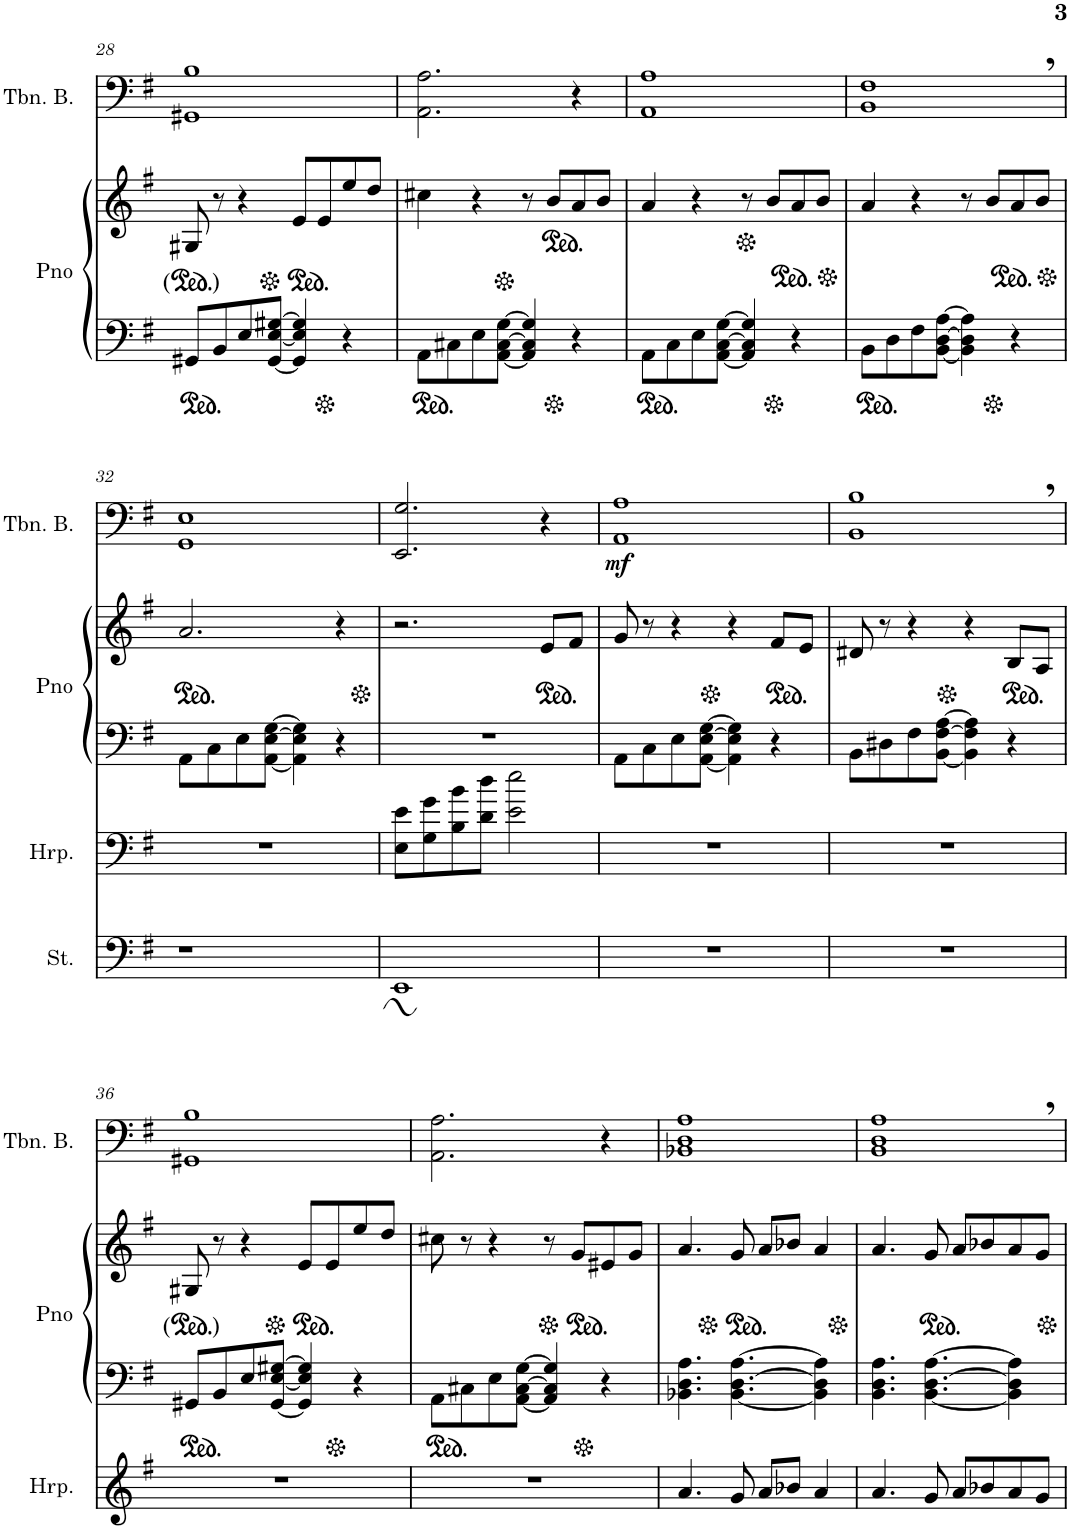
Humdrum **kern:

**kern	**kern	**kern	**kern	**kern	**kern	**dynam
*part4	*part3	*part3	*part2	*part2	*part1	*part1
*staff6	*staff5	*staff4	*staff3	*staff2	*staff1	*staff1
*I"Cordas	*I"Harpa	*	*I"Piano	*	*I"Trombone Baixo	*
*	*I'Hrp.	*	*I'Pno	*	*I'Tbn. B.	*
!!LO:PB:g=z
*clefF4	*clefF4	*clefG2	*clefF4	*clefG2	*clefF4	*
*k[f#]	*k[f#]	*k[f#]	*k[f#]	*k[f#]	*k[f#]	*
*M4/4	*M4/4	*M4/4	*M4/4	*M4/4	*M4/4	*
*	*	*	*ped	*	*	*
=28	=28	=28	=28	=28	=28	=28
1r	1r	1r	8GG#X/L	8G#X/	1GG#X 1B	.
.	.	.	8BB/	8r	.	.
.	.	.	8E/	4r	.	.
.	.	.	[8GG#/ [8E/ [8G#X/J	.	.	.
*	*	*	*	*ped	*	*
.	.	.	4GG#/] 4E/] 4G#/]	8e/L	.	.
.	.	.	.	8e/	.	.
*	*	*	*Xped	*	*	*
.	.	.	4r	8ee/	.	.
.	.	.	.	8dd/J	.	.
=29	=29	=29	=29	=29	=29	=29
*	*	*	*ped	*	*	*
1r	1r	1r	8AA\L	4cc#X\	2.AA\ 2.A\	.
.	.	.	8C#X\	.	.	.
.	.	.	8E\	4r	.	.
.	.	.	[8AA\ [8C#\ [8G\J	.	.	.
*	*	*	*	*Xped	*	*
.	.	.	4AA/] 4C#/] 4G/]	8r	.	.
*	*	*	*	*ped	*	*
.	.	.	.	8b/L	.	.
*	*	*	*Xped	*	*	*
.	.	.	4r	8a/	4r	.
.	.	.	.	8b/J	.	.
=30	=30	=30	=30	=30	=30	=30
1r	1r	1r	8AA\L	4a/	1AA 1A	.
.	.	.	8C\	.	.	.
.	.	.	8E\	4r	.	.
.	.	.	[8AA\ [8C\ [8G\J	.	.	.
*	*	*	*	*Xped	*	*
.	.	.	4AA/] 4C/] 4G/]	8r	.	.
*	*	*	*	*ped	*	*
.	.	.	.	8b/L	.	.
.	.	.	4r	8a/	.	.
.	.	.	.	8b/J	.	.
=31	=31	=31	=31	=31	=31	=31
*	*	*	*	*Xped	*	*
1r	1r	1r	8BB\L	4a/	1BB, 1F#,	.
.	.	.	8D\	.	.	.
.	.	.	8F#\	4r	.	.
.	.	.	[8BB\ [8D\ [8A\J	.	.	.
.	.	.	4BB\] 4D\] 4A\]	8r	.	.
*	*	*	*	*ped	*	*
.	.	.	.	8b/L	.	.
.	.	.	4r	8a/	.	.
.	.	.	.	8b/J	.	.
!!LO:LB:g=z
=32	=32	=32	=32	=32	=32	=32
*	*	*	*	*Xped	*	*
*	*	*	*	*ped	*	*
1r	1r	1r	8AA\L	2.a/	1GG 1E	.
.	.	.	8C\	.	.	.
.	.	.	8E\	.	.	.
.	.	.	[8AA\ [8E\ [8G\J	.	.	.
.	.	.	4AA\] 4E\] 4G\]	.	.	.
.	.	.	4r	4r	.	.
=33	=33	=33	=33	=33	=33	=33
*	*	*	*	*Xped	*	*
1EE	8E\ 8e\L	1r	1r	2.r	2.EE/ 2.G/	.
.	8G\ 8g\	.	.	.	.	.
.	8B\ 8b\	.	.	.	.	.
.	8d\ 8dd\J	.	.	.	.	.
.	2e\ 2ee\	.	.	.	.	.
*	*	*	*	*ped	*	*
.	.	.	.	8e/L	4r	.
.	.	.	.	8f#/J	.	.
=34	=34	=34	=34	=34	=34	=34
!	!	!	!	!	!	!LO:DY:b
1r	1r	1r	8AA\L	8g/	1AA 1A	mf
.	.	.	8C\	8r	.	.
.	.	.	8E\	4r	.	.
.	.	.	[8AA\ [8E\ [8G\J	.	.	.
*	*	*	*	*Xped	*	*
.	.	.	4AA\] 4E\] 4G\]	4r	.	.
*	*	*	*	*ped	*	*
.	.	.	4r	8f#/L	.	.
.	.	.	.	8e/J	.	.
=35	=35	=35	=35	=35	=35	=35
1r	1r	1r	8BB\L	8d#X/	1BB, 1B,	.
.	.	.	8D#X\	8r	.	.
.	.	.	8F#\	4r	.	.
.	.	.	[8BB\ [8F#\ [8A\J	.	.	.
*	*	*	*	*Xped	*	*
.	.	.	4BB\] 4F#\] 4A\]	4r	.	.
*	*	*	*	*ped	*	*
.	.	.	4r	8B/L	.	.
.	.	.	.	8A/J	.	.
!!LO:LB:g=z
=36	=36	=36	=36	=36	=36	=36
*	*	*	*ped	*	*	*
1r	1r	1r	8GG#X/L	8G#X/	1GG#X 1B	.
.	.	.	8BB/	8r	.	.
.	.	.	8E/	4r	.	.
.	.	.	[8GG#/ [8E/ [8G#X/J	.	.	.
*	*	*	*	*Xped	*	*
*	*	*	*	*ped	*	*
.	.	.	4GG#/] 4E/] 4G#/]	8e/L	.	.
.	.	.	.	8e/	.	.
*	*	*	*Xped	*	*	*
.	.	.	4r	8ee/	.	.
.	.	.	.	8dd/J	.	.
=37	=37	=37	=37	=37	=37	=37
*	*	*	*ped	*	*	*
1r	1r	1r	8AA\L	8cc#X\	2.AA\ 2.A\	.
.	.	.	8C#X\	8r	.	.
.	.	.	8E\	4r	.	.
.	.	.	[8AA\ [8C#\ [8G\J	.	.	.
.	.	.	4AA/] 4C#/] 4G/]	8r	.	.
*	*	*	*	*Xped	*	*
*	*	*	*	*ped	*	*
.	.	.	.	8g/L	.	.
*	*	*	*Xped	*	*	*
.	.	.	4r	8e#X/	4r	.
.	.	.	.	8g/J	.	.
=38	=38	=38	=38	=38	=38	=38
1r	1r	4.a/	4.BB-X\ 4.D\ 4.A\	4.a/	1BB-X 1D 1A	.
*	*	*	*	*Xped	*	*
*	*	*	*	*ped	*	*
.	.	8g/	[4.BB-\ [4.D\ [4.A\	8g/	.	.
.	.	8a/L	.	8a/L	.	.
.	.	8b-X/J	.	8b-X/J	.	.
.	.	4a/	4BB-\] 4D\] 4A\]	4a/	.	.
=39	=39	=39	=39	=39	=39	=39
*	*	*	*	*Xped	*	*
1r	1r	4.a/	4.BB\ 4.D\ 4.A\	4.a/	1BB, 1D, 1A,	.
*	*	*	*	*ped	*	*
.	.	8g/	[4.BB\ [4.D\ [4.A\	8g/	.	.
.	.	8a/L	.	8a/L	.	.
.	.	8b-X/	.	8b-X/	.	.
.	.	8a/	4BB\] 4D\] 4A\]	8a/	.	.
.	.	8g/J	.	8g/J	.	.
*	*	*	*	*Xped	*	*
=	=	=	=	=	=	=
*-	*-	*-	*-	*-	*-	*-
